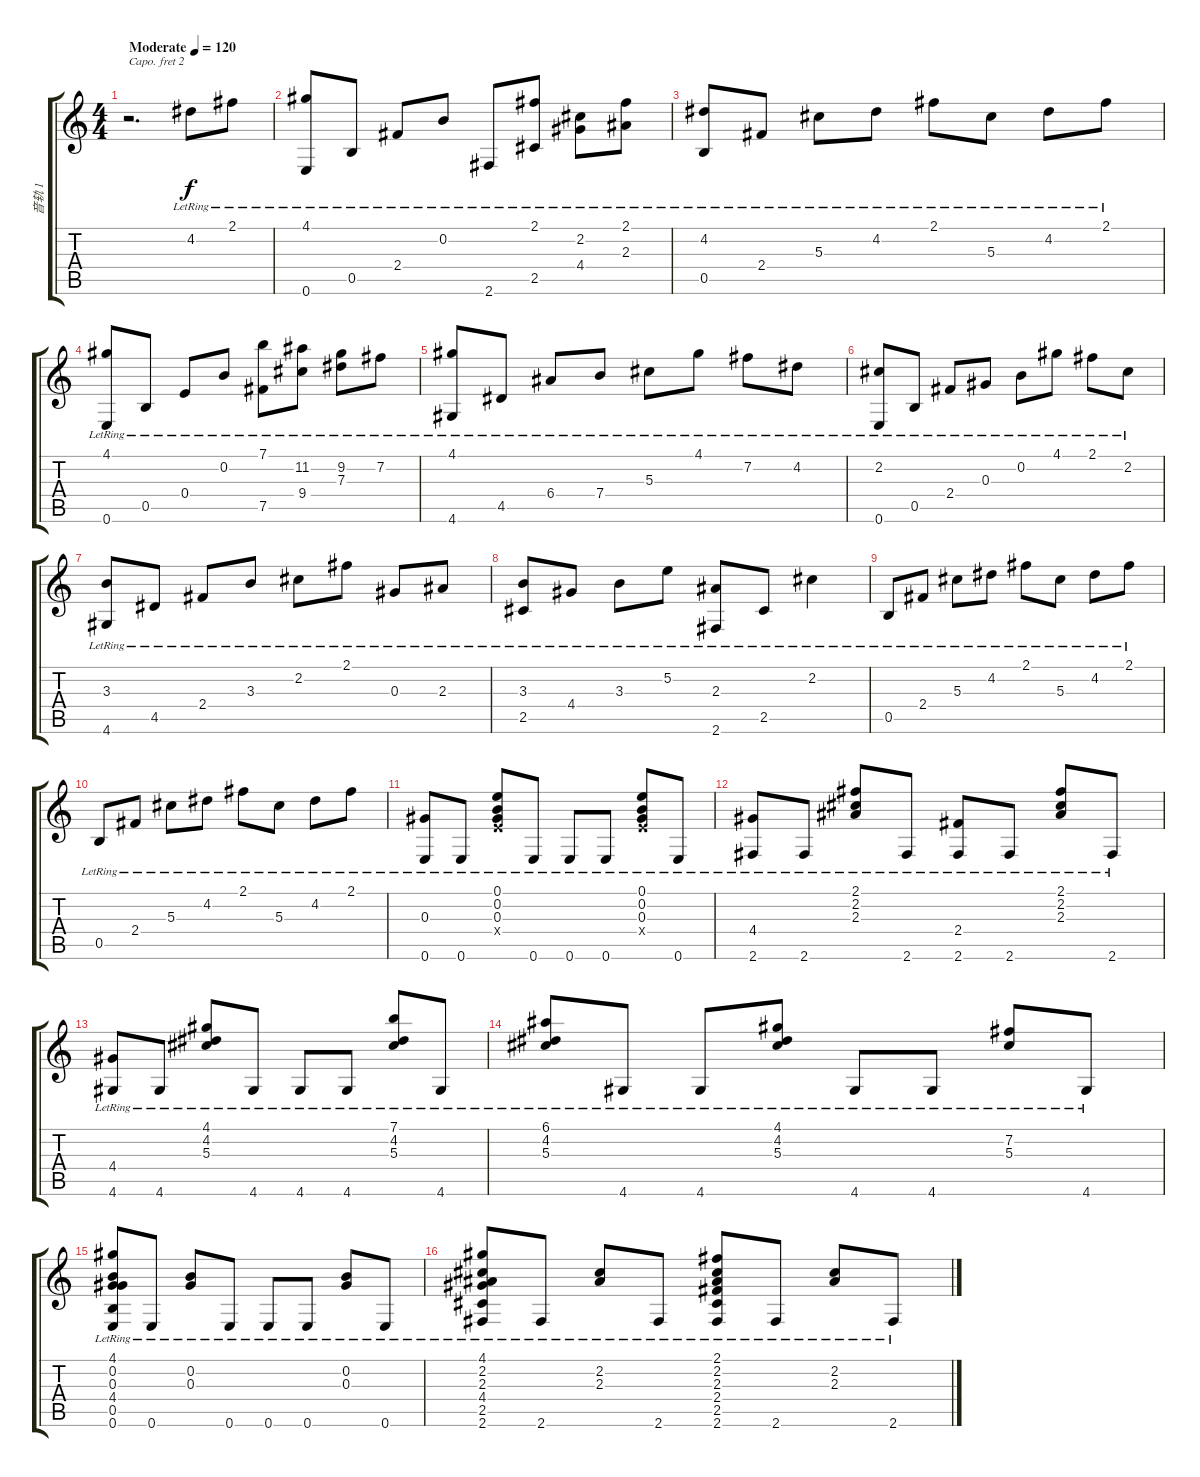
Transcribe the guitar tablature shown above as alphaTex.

\track ("音轨 1" "音轨 1") {instrument acousticguitarsteel}
\staff {score tabs}
\capo 2
\tuning (D4 A3 Gb3 D3 A2 D2) {hide}
\ts (4 4)
\tempo (120 "Moderate")
\clef g2
\ks c
r.2{d dy f instrument acousticguitarsteel} 4.2{lr}.8 2.1{lr}.8 |
(4.1{lr} 0.6{lr}).8 0.5{lr}.8 2.4{lr}.8 0.2{lr}.8 2.6{lr}.8 (2.1{lr} 2.5{lr}).8 (2.2{lr} 4.4{lr}).8 (2.1{lr} 2.3{lr}).8 |
(4.2{lr} 0.5{lr}).8 2.4{lr}.8 5.3{lr}.8 4.2{lr}.8 2.1{lr}.8 5.3{lr}.8 4.2{lr}.8 2.1{lr}.8 |
(4.1{lr} 0.6{lr}).8 0.5{lr}.8 0.4{lr}.8 0.2{lr}.8 (7.1{lr} 7.5{lr}).8 (11.2{lr} 9.4{lr}).8 (9.2{lr} 7.3{lr}).8 7.2{lr}.8 |
(4.1{lr} 4.6{lr}).8 4.5{lr}.8 6.4{lr}.8 7.4{lr}.8 5.3{lr}.8 4.1{lr}.8 7.2{lr}.8 4.2{lr}.8 |
(2.2{lr} 0.6{lr}).8 0.5{lr}.8 2.4{lr}.8 0.3{lr}.8 0.2{lr}.8 4.1{lr}.8 2.1{lr}.8 2.2{lr}.8 |
(3.3{lr} 4.6{lr}).8 4.5{lr}.8 2.4{lr}.8 3.3{lr}.8 2.2{lr}.8 2.1{lr}.8 0.3{lr}.8 2.3{lr}.8 |
(3.3{lr} 2.5{lr}).8 4.4{lr}.8 3.3{lr}.8 5.2{lr}.8 (2.3{lr} 2.6{lr}).8 2.5{lr}.8 2.2{lr}.4 |
0.5{lr}.8 2.4{lr}.8 5.3{lr}.8 4.2{lr}.8 2.1{lr}.8 5.3{lr}.8 4.2{lr}.8 2.1{lr}.8 |
0.5{lr}.8 2.4{lr}.8 5.3{lr}.8 4.2{lr}.8 2.1{lr}.8 5.3{lr}.8 4.2{lr}.8 2.1{lr}.8 |
(0.3{lr} 0.6{lr}).8 0.6{lr}.8 (0.1{lr} 0.2{lr} 0.3{lr} 0.4{x}).8 0.6{lr}.8 0.6{lr}.8 0.6{lr}.8 (0.1{lr} 0.2{lr} 0.3{lr} 0.4{x}).8 0.6{lr}.8 |
(4.4{lr} 2.6{lr}).8 2.6{lr}.8 (2.1{lr} 2.2{lr} 2.3{lr}).8 2.6{lr}.8 (2.4{lr} 2.6{lr}).8 2.6{lr}.8 (2.1{lr} 2.2{lr} 2.3{lr}).8 2.6{lr}.8 |
(4.4{lr} 4.6{lr}).8 4.6{lr}.8 (4.1{lr} 4.2{lr} 5.3{lr}).8 4.6{lr}.8 4.6{lr}.8 4.6{lr}.8 (7.1{lr} 4.2{lr} 5.3{lr}).8 4.6{lr}.8 |
(6.1{lr} 4.2{lr} 5.3{lr}).8 4.6{lr}.8 4.6{lr}.8 (4.1{lr} 4.2{lr} 5.3{lr}).8 4.6{lr}.8 4.6{lr}.8 (7.2{lr} 5.3{lr}).8 4.6{lr}.8 |
(4.1{lr} 0.2{lr} 0.3{lr} 4.4{lr} 0.5{lr} 0.6{lr}).8 0.6{lr}.8 (0.2{lr} 0.3{lr}).8 0.6{lr}.8 0.6{lr}.8 0.6{lr}.8 (0.2{lr} 0.3{lr}).8 0.6{lr}.8 |
(4.1{lr} 2.2{lr} 2.3{lr} 4.4{lr} 2.5{lr} 2.6{lr}).8 2.6{lr}.8 (2.2{lr} 2.3{lr}).8 2.6{lr}.8 (2.1{lr} 2.2{lr} 2.3{lr} 2.4{lr} 2.5{lr} 2.6{lr}).8 2.6{lr}.8 (2.2{lr} 2.3{lr}).8 2.6{lr}.8
